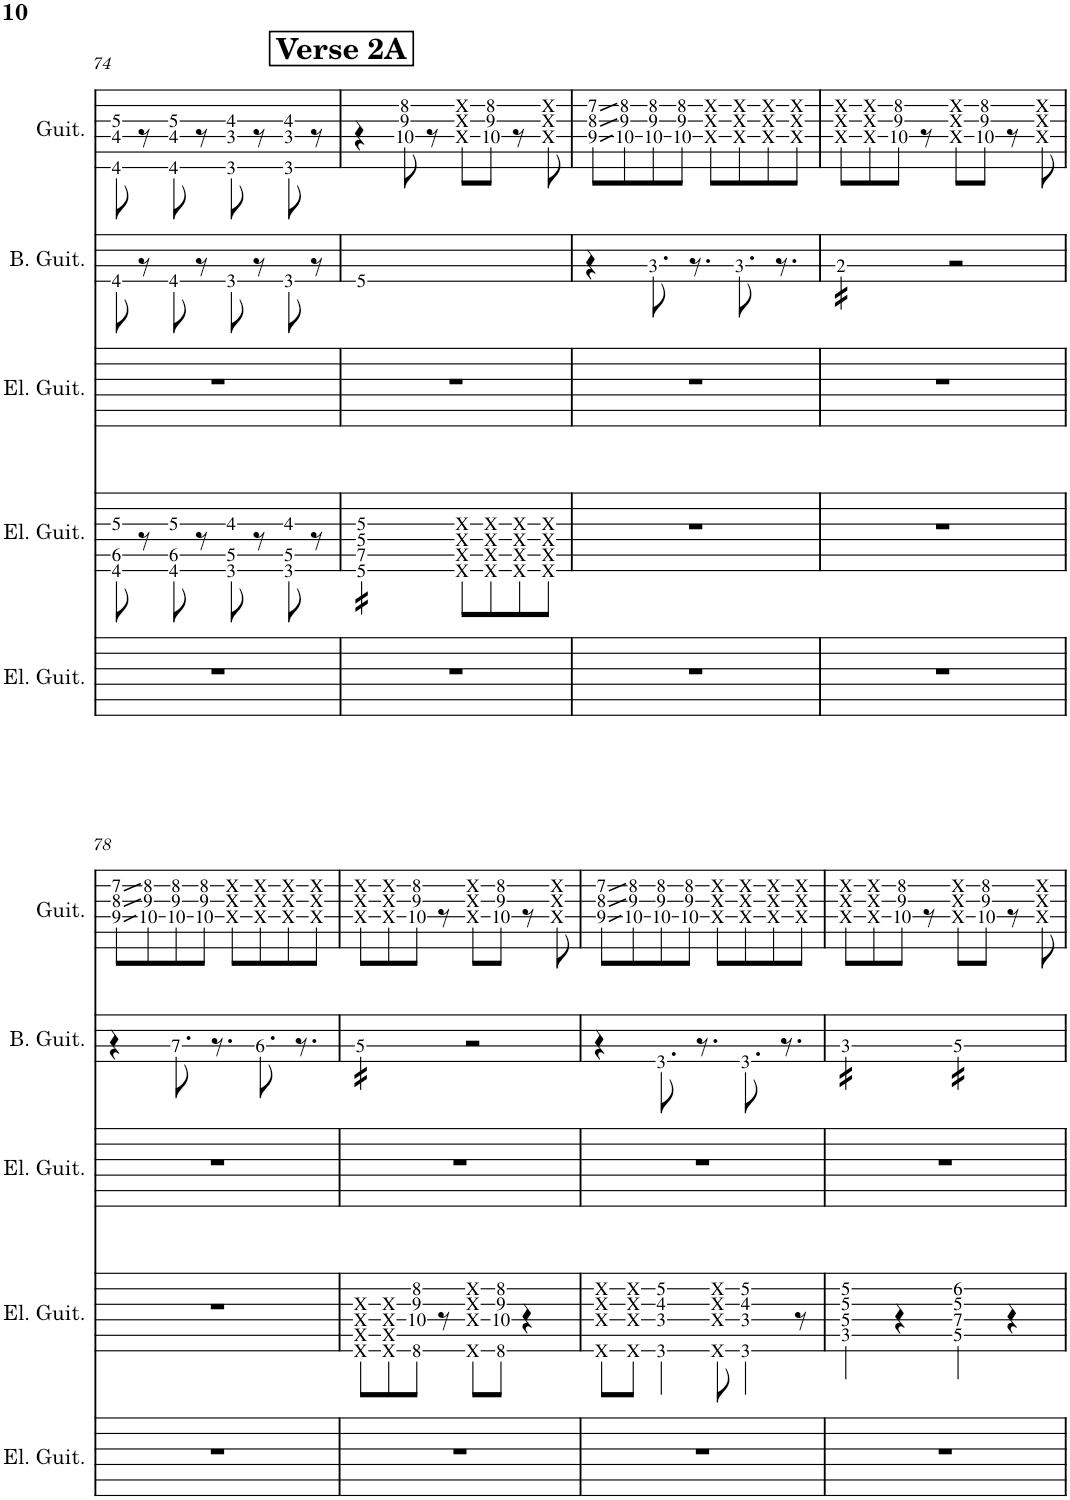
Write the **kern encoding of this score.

**kern	**kern	**kern	**kern	**kern
*part5	*part4	*part3	*part2	*part1
*staff5	*staff4	*staff3	*staff2	*staff1
*I"Electric Guitar	*I"Electric Guitar	*I"Electric Guitar	*I"Bass Guitar	*I"Guitar
*I'El. Guit.	*I'El. Guit.	*I'El. Guit.	*I'B. Guit.	*I'Guit.
!!LO:PB:g=z
*clefG2	*clefG2	*clefG2	*clefF4	*clefG2
*Trd7c12	*Trd7c12	*Trd7c12	*Trd7c12	*Trd7c12
*k[]	*k[]	*k[]	*k[]	*k[]
*M4/4	*M4/4	*M4/4	*M4/4	*M4/4
=74	=74	=74	=74	=74
1r	8G#X\ 8e-X\ 8cc\	1r	8GG#X\	8G#X\ 8f#X\ 8cc\
.	8r	.	8r	8r
.	8G#\ 8e-\ 8cc\	.	8GG#\	8G#\ 8f#\ 8cc\
.	8r	.	8r	8r
.	8Gn\ 8d\ 8b\	.	8GGn\	8Gn\ 8fn\ 8b\
.	8r	.	8r	8r
.	8G\ 8d\ 8b\	.	8GG\	8G\ 8f\ 8b\
.	8r	.	8r	8r
!!LO:REH:place=s1:a:B:cj:fs=14:t=Verse 2A
=75	=75	=75	=75	=75
1r	2A\ 2e\ 2g\ 2cc\	1r	1AA	4r
.	.	.	.	8cc\ 8ee\ 8gg\
.	.	.	.	8r
.	8A\ 8e\ 8g\ 8cc\L	.	.	8cc\ 8ee\ 8gg\L
.	8A\ 8e\ 8g\ 8cc\	.	.	8cc\ 8ee\ 8gg\J
.	8A\ 8e\ 8g\ 8cc\	.	.	8r
.	8A\ 8e\ 8g\ 8cc\J	.	.	8cc\ 8ee\ 8gg\
=76	=76	=76	=76	=76
1r	1r	1r	4r	8b\ 8ee-X\ 8ff#X\L
.	.	.	.	8cc\ 8een\ 8gg\
.	.	.	8.C\	8cc\ 8ee\ 8gg\
.	.	.	.	8cc\ 8ee\ 8gg\J
.	.	.	8.r	.
.	.	.	.	8cc\ 8ee\ 8gg\L
.	.	.	8.C\	8cc\ 8ee\ 8gg\
.	.	.	.	8cc\ 8ee\ 8gg\
.	.	.	8.r	.
.	.	.	.	8cc\ 8ee\ 8gg\J
=77	=77	=77	=77	=77
1r	1r	1r	2BB\	8cc\ 8ee\ 8gg\L
.	.	.	.	8cc\ 8ee\ 8gg\
.	.	.	.	8cc\ 8ee\ 8gg\J
.	.	.	.	8r
.	.	.	2r	8cc\ 8ee\ 8gg\L
.	.	.	.	8cc\ 8ee\ 8gg\J
.	.	.	.	8r
.	.	.	.	8cc\ 8ee\ 8gg\
!!LO:LB:g=z
=78	=78	=78	=78	=78
1r	1r	1r	4r	8b\ 8ee-X\ 8ff#X\L
.	.	.	.	8cc\ 8een\ 8gg\
.	.	.	8.E\	8cc\ 8ee\ 8gg\
.	.	.	.	8cc\ 8ee\ 8gg\J
.	.	.	8.r	.
.	.	.	.	8cc\ 8ee\ 8gg\L
.	.	.	8.E-X\	8cc\ 8ee\ 8gg\
.	.	.	.	8cc\ 8ee\ 8gg\
.	.	.	8.r	.
.	.	.	.	8cc\ 8ee\ 8gg\J
=79	=79	=79	=79	=79
1r	8A\ 8e\ 8a\ 8cc\L	1r	2D\	8cc\ 8ee\ 8gg\L
.	8A\ 8e\ 8a\ 8cc\	.	.	8cc\ 8ee\ 8gg\
.	8c\ 8cc\ 8ee\ 8gg\J	.	.	8cc\ 8ee\ 8gg\J
.	8r	.	.	8r
.	8c\ 8cc\ 8ee\ 8gg\L	.	2r	8cc\ 8ee\ 8gg\L
.	8c\ 8cc\ 8ee\ 8gg\J	.	.	8cc\ 8ee\ 8gg\J
.	4r	.	.	8r
.	.	.	.	8cc\ 8ee\ 8gg\
=80	=80	=80	=80	=80
1r	8G\ 8g\ 8b\ 8ee\L	1r	4r	8b\ 8ee-X\ 8ff#X\L
.	8G\ 8g\ 8b\ 8ee\J	.	.	8cc\ 8een\ 8gg\
.	4G\ 4f\ 4b\ 4ee\	.	8.GG\	8cc\ 8ee\ 8gg\
.	.	.	.	8cc\ 8ee\ 8gg\J
.	.	.	8.r	.
.	8G\ 8g\ 8b\ 8ee\	.	.	8cc\ 8ee\ 8gg\L
.	4G\ 4f\ 4b\ 4ee\	.	8.GG\	8cc\ 8ee\ 8gg\
.	.	.	.	8cc\ 8ee\ 8gg\
.	.	.	8.r	.
.	8r	.	.	8cc\ 8ee\ 8gg\J
=81	=81	=81	=81	=81
1r	4c\ 4g\ 4cc\ 4ee\	1r	2C\	8cc\ 8ee\ 8gg\L
.	.	.	.	8cc\ 8ee\ 8gg\
.	4r	.	.	8cc\ 8ee\ 8gg\J
.	.	.	.	8r
.	4d\ 4a\ 4cc\ 4ff\	.	2D\	8cc\ 8ee\ 8gg\L
.	.	.	.	8cc\ 8ee\ 8gg\J
.	4r	.	.	8r
.	.	.	.	8cc\ 8ee\ 8gg\
=	=	=	=	=
*-	*-	*-	*-	*-
